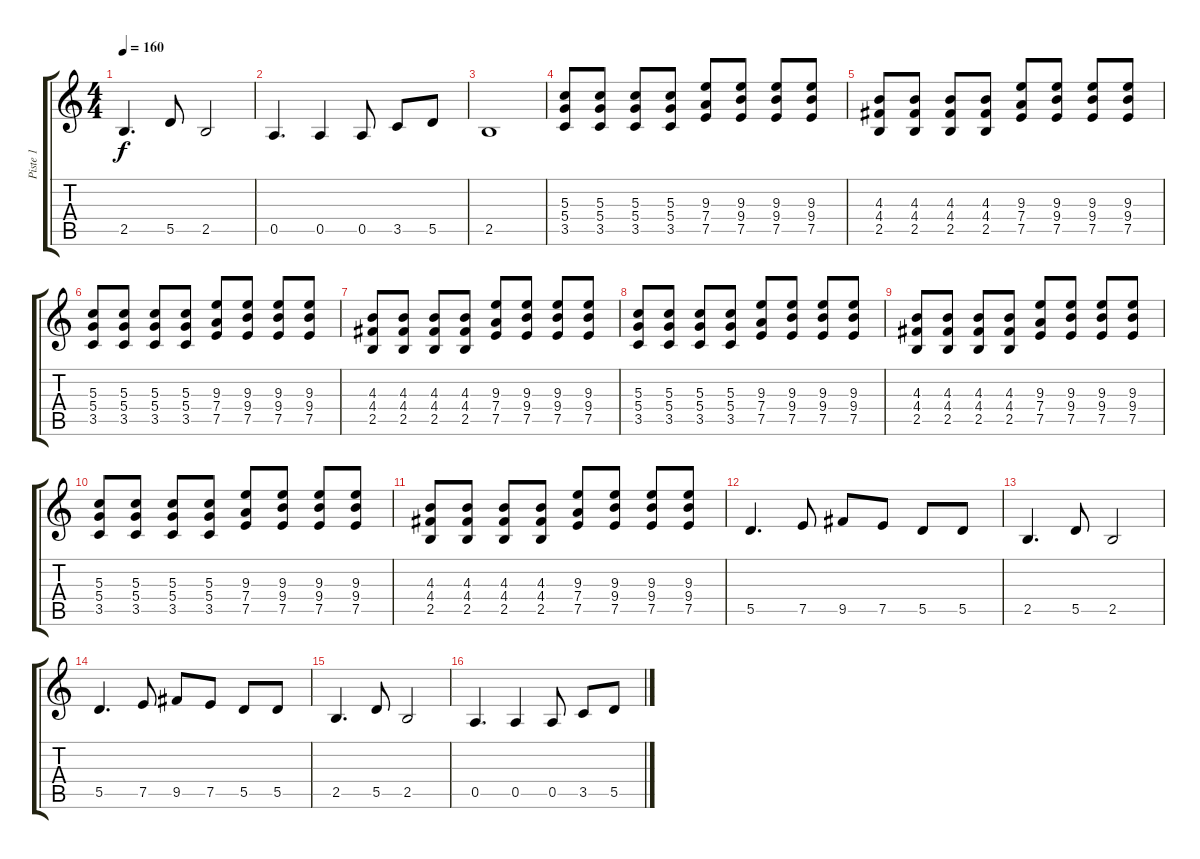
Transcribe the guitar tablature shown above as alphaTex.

\track ("Piste 1" "Piste 1") {instrument distortionguitar}
\staff {score tabs}
\tuning (E4 B3 G3 D3 A2 E2) {hide}
\ts (4 4)
\tempo 160
\clef g2
\ks c
2.5.4{d dy f} 5.5.8 2.5.2 |
0.5.4{d} 0.5.4 0.5.8 3.5.8 5.5.8 |
2.5.1 |
(5.3 5.4 3.5).8{instrument overdrivenguitar} (5.3 5.4 3.5).8 (5.3 5.4 3.5).8 (5.3 5.4 3.5).8 (9.3 7.4 7.5).8 (9.3 9.4 7.5).8 (9.3 9.4 7.5).8 (9.3 9.4 7.5).8 |
(4.3 4.4 2.5).8 (4.3 4.4 2.5).8 (4.3 4.4 2.5).8 (4.3 4.4 2.5).8 (9.3 7.4 7.5).8 (9.3 9.4 7.5).8 (9.3 9.4 7.5).8 (9.3 9.4 7.5).8 |
(5.3 5.4 3.5).8 (5.3 5.4 3.5).8 (5.3 5.4 3.5).8 (5.3 5.4 3.5).8 (9.3 7.4 7.5).8 (9.3 9.4 7.5).8 (9.3 9.4 7.5).8 (9.3 9.4 7.5).8 |
(4.3 4.4 2.5).8 (4.3 4.4 2.5).8 (4.3 4.4 2.5).8 (4.3 4.4 2.5).8 (9.3 7.4 7.5).8 (9.3 9.4 7.5).8 (9.3 9.4 7.5).8 (9.3 9.4 7.5).8 |
(5.3 5.4 3.5).8 (5.3 5.4 3.5).8 (5.3 5.4 3.5).8 (5.3 5.4 3.5).8 (9.3 7.4 7.5).8 (9.3 9.4 7.5).8 (9.3 9.4 7.5).8 (9.3 9.4 7.5).8 |
(4.3 4.4 2.5).8 (4.3 4.4 2.5).8 (4.3 4.4 2.5).8 (4.3 4.4 2.5).8 (9.3 7.4 7.5).8 (9.3 9.4 7.5).8 (9.3 9.4 7.5).8 (9.3 9.4 7.5).8 |
(5.3 5.4 3.5).8 (5.3 5.4 3.5).8 (5.3 5.4 3.5).8 (5.3 5.4 3.5).8 (9.3 7.4 7.5).8 (9.3 9.4 7.5).8 (9.3 9.4 7.5).8 (9.3 9.4 7.5).8 |
(4.3 4.4 2.5).8 (4.3 4.4 2.5).8 (4.3 4.4 2.5).8 (4.3 4.4 2.5).8 (9.3 7.4 7.5).8 (9.3 9.4 7.5).8 (9.3 9.4 7.5).8 (9.3 9.4 7.5).8 |
5.5.4{d instrument distortionguitar} 7.5.8 9.5.8 7.5.8 5.5.8 5.5.8 |
2.5.4{d} 5.5.8 2.5.2 |
5.5.4{d} 7.5.8 9.5.8 7.5.8 5.5.8 5.5.8 |
2.5.4{d} 5.5.8 2.5.2 |
0.5.4{d} 0.5.4 0.5.8 3.5.8 5.5.8
